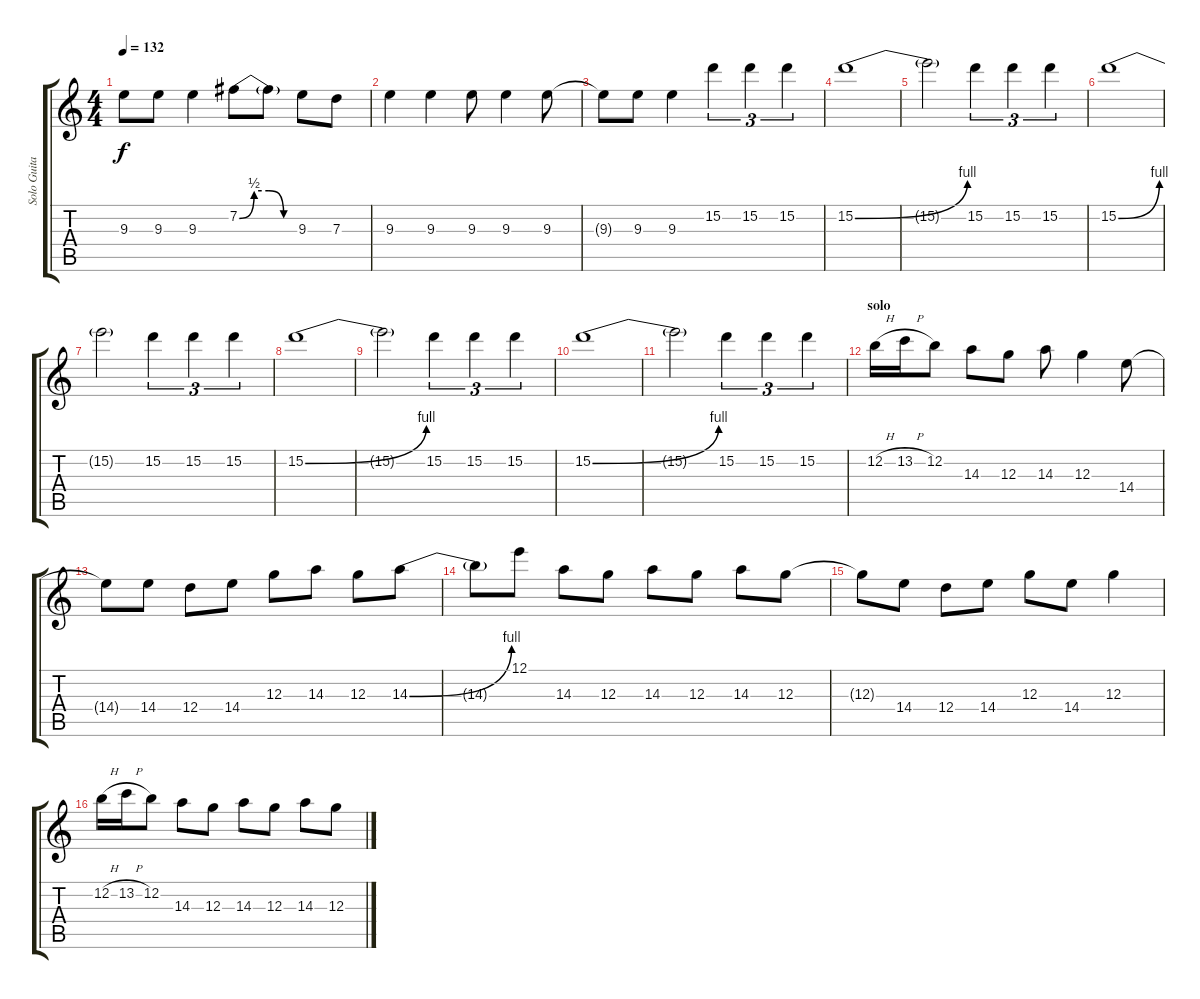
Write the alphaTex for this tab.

\track ("Solo Guitar" "Solo Guita") {instrument distortionguitar}
\staff {score tabs}
\tuning (E4 B3 G3 D3 A2 E2) {hide}
\ts (4 4)
\tempo 132
\clef g2
\ks c
9.3{t}.8{dy f} 9.3.8 9.3.4 7.2{be (custom 0 0 15 2 30 2 45 0 60 0)}.8 7.2{t}.8 9.3.8 7.3.8 |
9.3.4 9.3.4 9.3.8 9.3.4 9.3.8 |
9.3{t}.8 9.3.8 9.3.4 15.2.4{tu (3 2)} 15.2.4{tu (3 2)} 15.2.4{tu (3 2)} |
15.2{be (bend 0 0 60 4)}.1 |
15.2{t}.2 15.2.4{tu (3 2)} 15.2.4{tu (3 2)} 15.2.4{tu (3 2)} |
15.2{be (bend 0 0 60 4)}.1 |
15.2{t}.2 15.2.4{tu (3 2)} 15.2.4{tu (3 2)} 15.2.4{tu (3 2)} |
15.2{be (bend 0 0 60 4)}.1 |
15.2{t}.2 15.2.4{tu (3 2)} 15.2.4{tu (3 2)} 15.2.4{tu (3 2)} |
15.2{be (bend 0 0 60 4)}.1 |
15.2{t}.2 15.2.4{tu (3 2)} 15.2.4{tu (3 2)} 15.2.4{tu (3 2)} |
\section ("" "solo")
12.2{h}.16 13.2{h}.16 12.2.8 14.3.8 12.3.8 14.3.8 12.3.4 14.4.8 |
14.4{t}.8 14.4.8 12.4.8 14.4.8 12.3.8 14.3.8 12.3.8 14.3{be (bend 0 0 60 4)}.8 |
14.3{t}.8 12.1.8 14.3.8 12.3.8 14.3.8 12.3.8 14.3.8 12.3.8 |
12.3{t}.8 14.4.8 12.4.8 14.4.8 12.3.8 14.4.8 12.3.4 |
12.2{h}.16 13.2{h}.16 12.2.8 14.3.8 12.3.8 14.3.8 12.3.8 14.3.8 12.3.8
